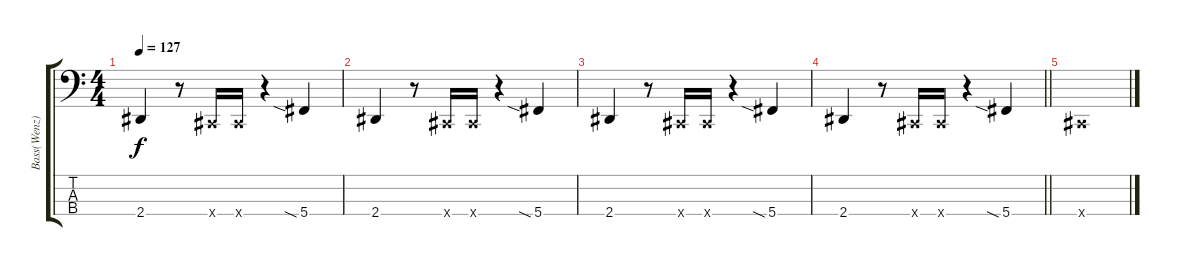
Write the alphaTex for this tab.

\track ("Bass(Wenz)" "Bass(Wenz)") {instrument electricbassfinger}
\staff {score tabs}
\tuning (Gb2 Db2 Ab1 Db1) {hide}
\ts (4 4)
\tempo 127
\clef f4
\ks c
2.4.4{dy f} r.8 0.4{x}.16 0.4{x}.16 r.4 5.4{sia}.4 |
2.4.4 r.8 0.4{x}.16 0.4{x}.16 r.4 5.4{sia}.4 |
2.4.4 r.8 0.4{x}.16 0.4{x}.16 r.4 5.4{sia}.4 |
\barLineRight lightlight
2.4.4 r.8 0.4{x}.16 0.4{x}.16 r.4 5.4{sia}.4 |
0.4{x}.1
